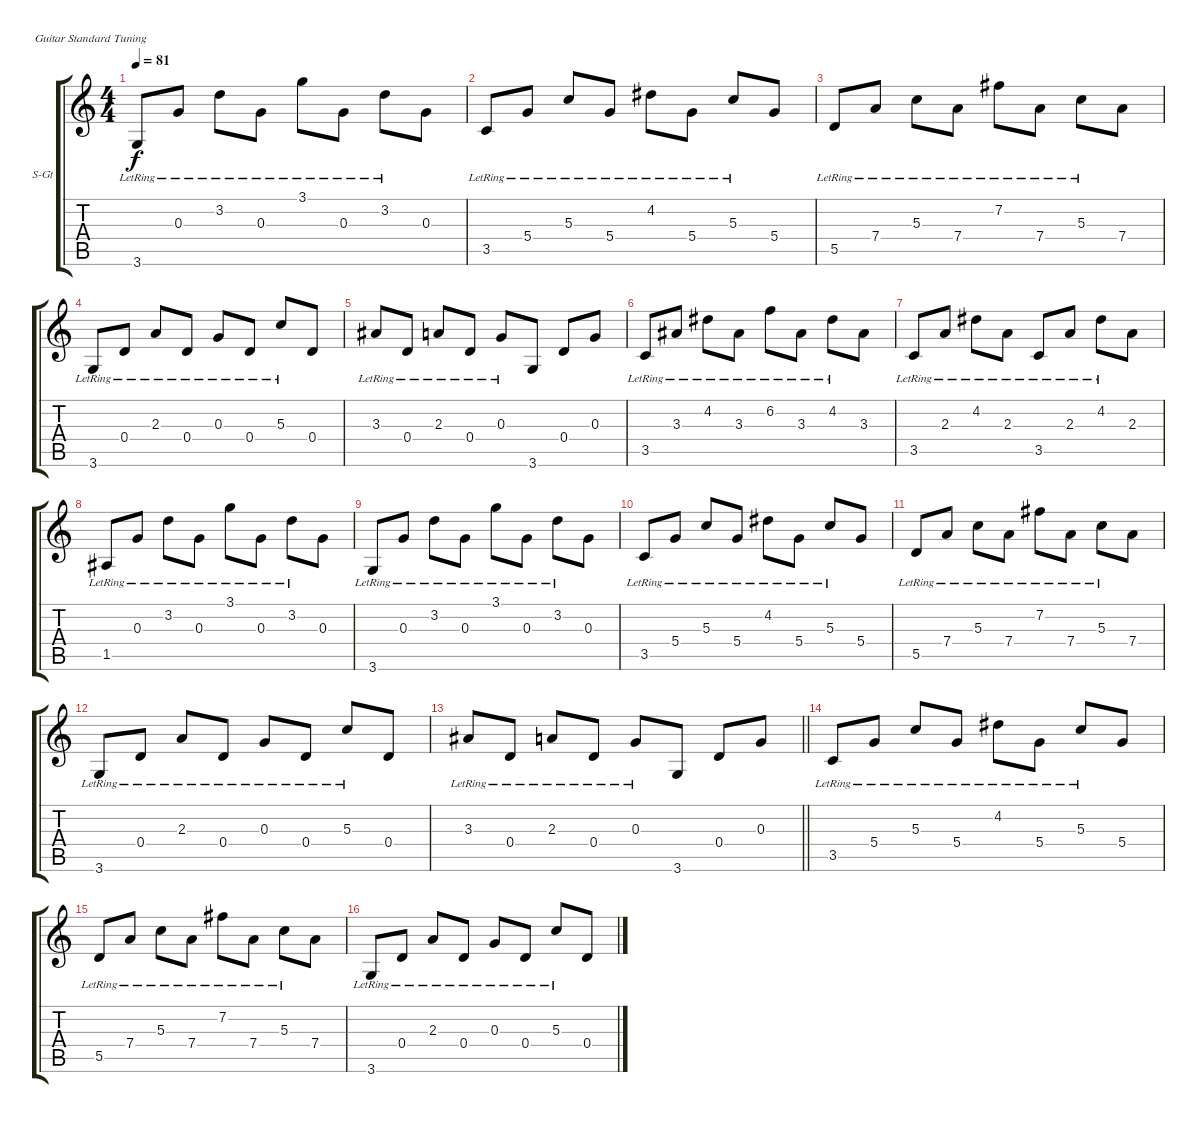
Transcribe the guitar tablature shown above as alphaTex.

\bracketExtendMode groupsimilarinstruments
\firstSystemTrackNameOrientation horizontal
\otherSystemsTrackNameOrientation horizontal
\track ("Ãèòàðà" "S-Gt") {instrument acousticguitarsteel}
\staff {score tabs}
\tuning (E4 B3 G3 D3 A2 E2)
\ts (4 4)
\tempo 81
\clef g2
\ks c
3.6{lr}.8{dy f} 0.3{lr}.8 3.2{lr}.8 0.3{lr}.8 3.1{lr}.8 0.3{lr}.8 3.2{lr}.8 0.3.8 |
3.5{lr}.8 5.4{lr}.8 5.3{lr}.8 5.4{lr}.8 4.2{lr}.8 5.4{lr}.8 5.3{lr}.8 5.4.8 |
5.5{lr}.8 7.4{lr}.8 5.3{lr}.8 7.4{lr}.8 7.2{lr}.8 7.4{lr}.8 5.3{lr}.8 7.4.8 |
3.6{lr}.8 0.4{lr}.8 2.3{lr}.8 0.4{lr}.8 0.3{lr}.8 0.4{lr}.8 5.3{lr}.8 0.4.8 |
3.3{lr}.8 0.4{lr}.8 2.3{lr}.8 0.4{lr}.8 0.3{lr}.8 3.6.8 0.4.8 0.3.8 |
3.5{lr}.8 3.3{lr}.8 4.2{lr}.8 3.3{lr}.8 6.2{lr}.8 3.3{lr}.8 4.2{lr}.8 3.3.8 |
3.5{lr}.8 2.3{lr}.8 4.2{lr}.8 2.3{lr}.8 3.5{lr}.8 2.3{lr}.8 4.2{lr}.8 2.3.8 |
1.5{lr}.8 0.3{lr}.8 3.2{lr}.8 0.3{lr}.8 3.1{lr}.8 0.3{lr}.8 3.2{lr}.8 0.3.8 |
3.6{lr}.8 0.3{lr}.8 3.2{lr}.8 0.3{lr}.8 3.1{lr}.8 0.3{lr}.8 3.2{lr}.8 0.3.8 |
3.5{lr}.8 5.4{lr}.8 5.3{lr}.8 5.4{lr}.8 4.2{lr}.8 5.4{lr}.8 5.3{lr}.8 5.4.8 |
5.5{lr}.8 7.4{lr}.8 5.3{lr}.8 7.4{lr}.8 7.2{lr}.8 7.4{lr}.8 5.3{lr}.8 7.4.8 |
3.6{lr}.8 0.4{lr}.8 2.3{lr}.8 0.4{lr}.8 0.3{lr}.8 0.4{lr}.8 5.3{lr}.8 0.4.8 |
\barLineRight lightlight
3.3{lr}.8 0.4{lr}.8 2.3{lr}.8 0.4{lr}.8 0.3{lr}.8 3.6.8 0.4.8 0.3.8 |
3.5{lr}.8 5.4{lr}.8 5.3{lr}.8 5.4{lr}.8 4.2{lr}.8 5.4{lr}.8 5.3{lr}.8 5.4.8 |
5.5{lr}.8 7.4{lr}.8 5.3{lr}.8 7.4{lr}.8 7.2{lr}.8 7.4{lr}.8 5.3{lr}.8 7.4.8 |
3.6{lr}.8 0.4{lr}.8 2.3{lr}.8 0.4{lr}.8 0.3{lr}.8 0.4{lr}.8 5.3{lr}.8 0.4.8
